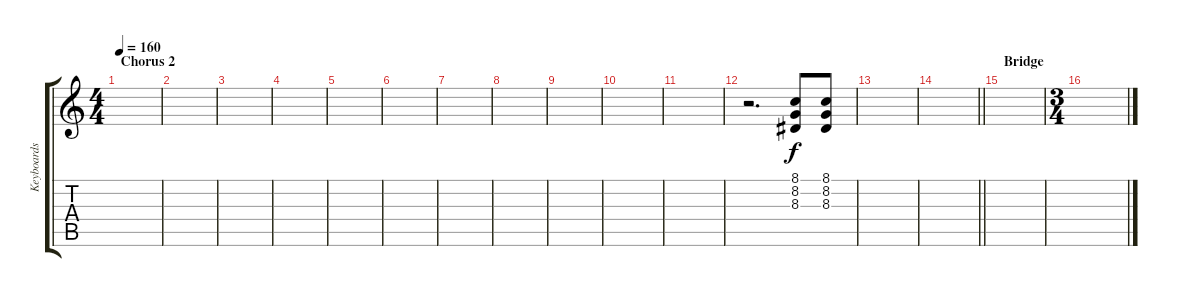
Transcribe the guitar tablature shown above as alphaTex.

\track ("Keyboards" "Keyboards") {instrument lead2sawtooth}
\staff {score tabs}
\tuning (E4 B3 G3 D3 A2 E2) {hide}
\ts (4 4)
\section ("" "Chorus 2")
\tempo 160
\clef g2
\ks c
|
|
|
|
|
|
|
|
|
|
|
r.2{d} (8.1 8.2 8.3).8 (8.1 8.2 8.3).8 |
|
\barLineRight lightlight
|
\section ("" "Bridge")
|
\ts (3 4)
